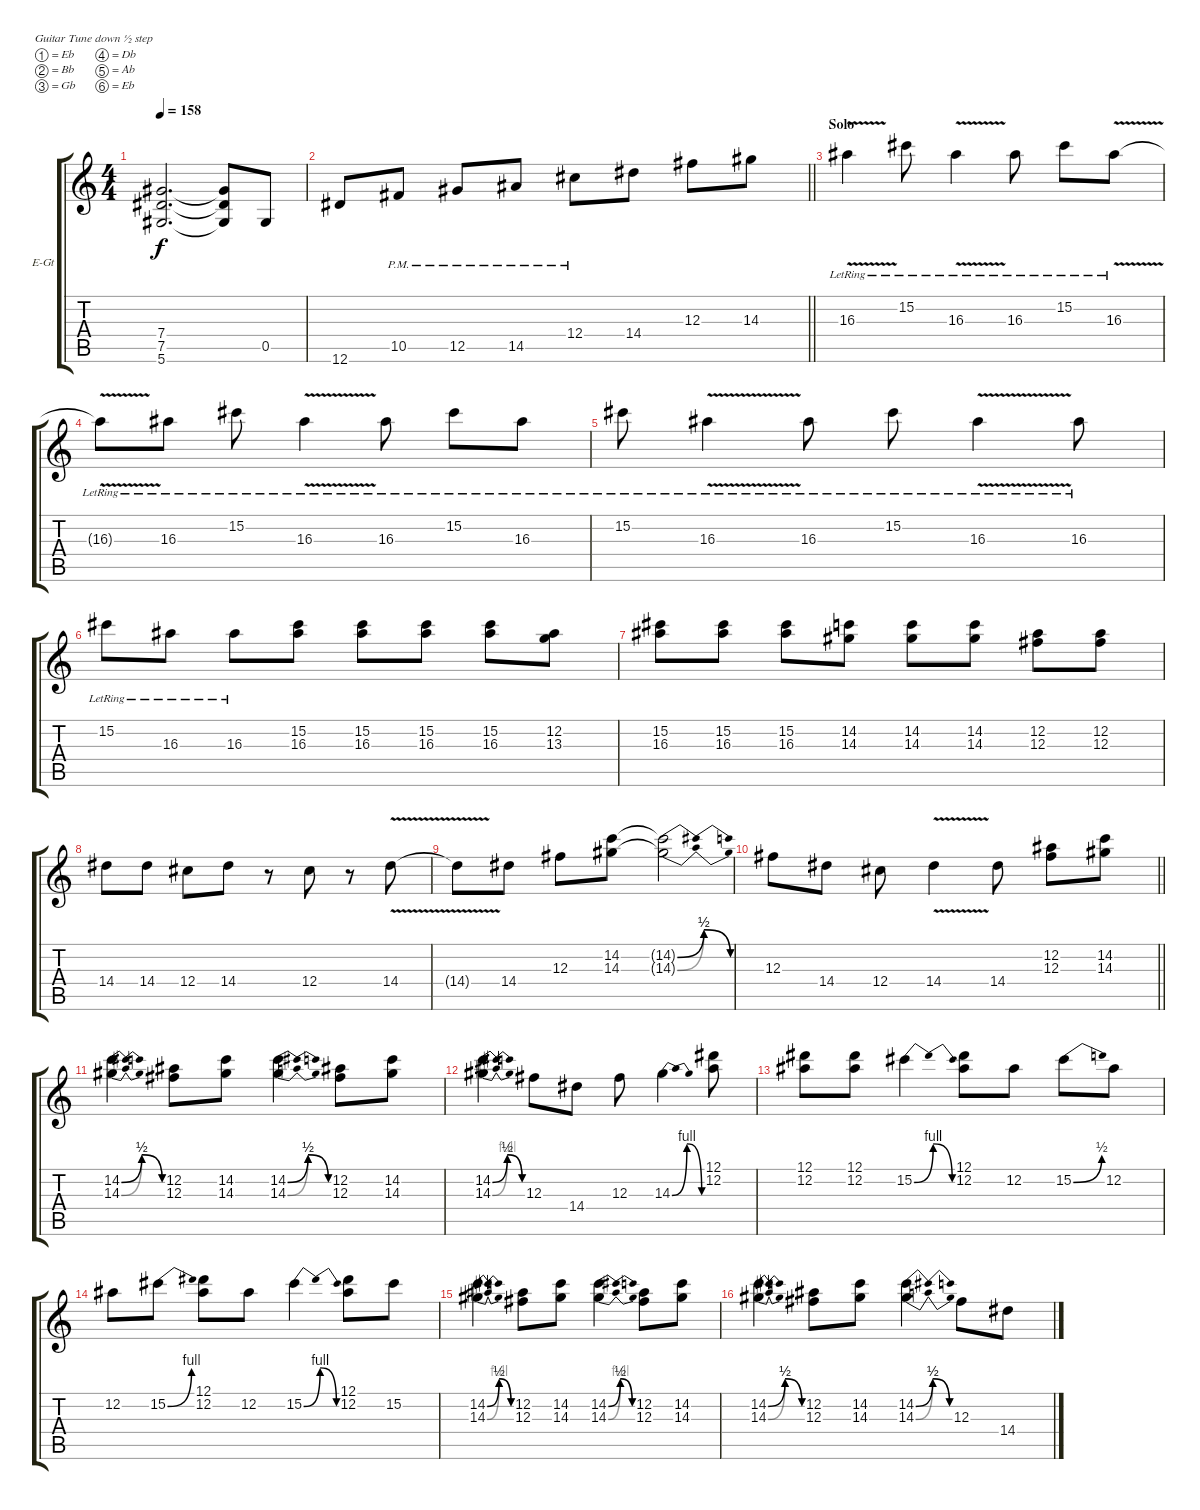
\bracketExtendMode groupsimilarinstruments
\firstSystemTrackNameOrientation horizontal
\otherSystemsTrackNameOrientation horizontal
\track ("Guitar 3" "E-Gt") {instrument distortionguitar}
\staff {score tabs}
\tuning (Eb4 Bb3 Gb3 Db3 Ab2 Eb2)
\ts (4 4)
\tempo 158
\clef g2
\ks c
(7.4{t} 7.5{t} 5.6{t}).2{d dy f} (7.4{t} 7.5{t} 5.6{t}).8 0.5.8 |
\barLineRight lightlight
12.6.8 10.5{pm}.8 12.5{pm}.8 14.5{pm}.8 12.4{pm}.8 14.4.8 12.3.8 14.3.8 |
\section ("" "Solo")
16.3{v lr}.4 15.2{lr}.8 16.3{v lr}.4 16.3{lr}.8 15.2{lr}.8 16.3{v lr}.8 |
16.3{v lr t}.8 16.3{lr}.8 15.2{lr}.8 16.3{v lr}.4 16.3{lr}.8 15.2{lr}.8 16.3{lr}.8 |
15.2{lr}.8 16.3{v lr}.4 16.3{lr}.8 15.2{lr}.8 16.3{v lr}.4 16.3{lr}.8 |
15.2{lr}.8 16.3{lr}.8 16.3{lr}.8 (15.2 16.3).8 (15.2 16.3).8 (15.2 16.3).8 (15.2 16.3).8 (12.2 13.3).8 |
(15.2 16.3).8 (15.2 16.3).8 (15.2 16.3).8 (14.2 14.3).8 (14.2 14.3).8 (14.2 14.3).8 (12.2 12.3).8 (12.2 12.3).8 |
14.4.8 14.4.8 12.4.8 14.4.8 r.8 12.4.8 r.8 14.4{v}.8 |
14.4{v t}.8 14.4.8 12.3.8 (14.2 14.3).8 (14.2{be (bendrelease 0 0 18 2 18 2 45.6 0) t} 14.3{be (bendrelease 0 0 30 2 30 2 60 0) t}).2 |
\barLineRight lightlight
12.3.8 14.4.8 12.4.8 14.4{v}.4 14.4.8 (12.2 12.3).8 (14.2 14.3).8 |
\section ("" "")
(14.2{be (bendrelease 0 0 30 2 30 2 60 0)} 14.3{be (bendrelease 0 0 17.4 2 17.4 2 44.4 0)}).4 (12.2 12.3).8 (14.2 14.3).8 (14.2{be (bendrelease 0 0 30 2 30 2 60 0)} 14.3{be (bendrelease 0 0 16.8 2 16.8 2 43.199999999999996 0)}).4 (12.2 12.3).8 (14.2 14.3).8 |
(14.2{be (bendrelease 0 0 30 2 30 2 60 0)} 14.3{be (bendrelease 0 0 15.6 4 15.6 4 46.199999999999996 0)}).4 12.3.8 14.4.8 12.3.8 14.3{be (bendrelease 0 0 18 4 18 4 46.199999999999996 0)}.4 (12.1 12.2).8 |
(12.1 12.2).8 (12.1 12.2).8 15.2{be (bendrelease 0 0 15.6 4 15.6 4 45.6 0)}.4 (12.1 12.2).8 12.2.8 15.2{be (bend 0 0 22.2 2)}.8 12.2.8 |
12.2.8 15.2{be (bend 0 0 23.4 4)}.8 (12.1 12.2).8 12.2.8 15.2{be (bendrelease 0 0 15 4 15 4 43.8 0)}.4 (12.1 12.2).8 15.2.8 |
(14.2{be (bendrelease 0 0 30 2 30 2 60 0)} 14.3{be (bendrelease 0 0 15.6 4 15.6 4 45 0)}).4 (12.2 12.3).8 (14.2 14.3).8 (14.2{be (bendrelease 0 0 30 2 30 2 60 0)} 14.3{be (bendrelease 0 0 16.2 4 16.2 4 44.4 0)}).4 (12.2 12.3).8 (14.2 14.3).8 |
(14.2{be (bendrelease 0 0 30 2 30 2 60 0)} 14.3{be (bendrelease 0 0 16.8 2 16.8 2 44.4 0)}).4 (12.2 12.3).8 (14.2 14.3).8 (14.2{be (bendrelease 0 0 30 2 30 2 60 0)} 14.3{be (bendrelease 0 0 15 2 15 2 44.4 0)}).4 12.3.8 14.4.8
